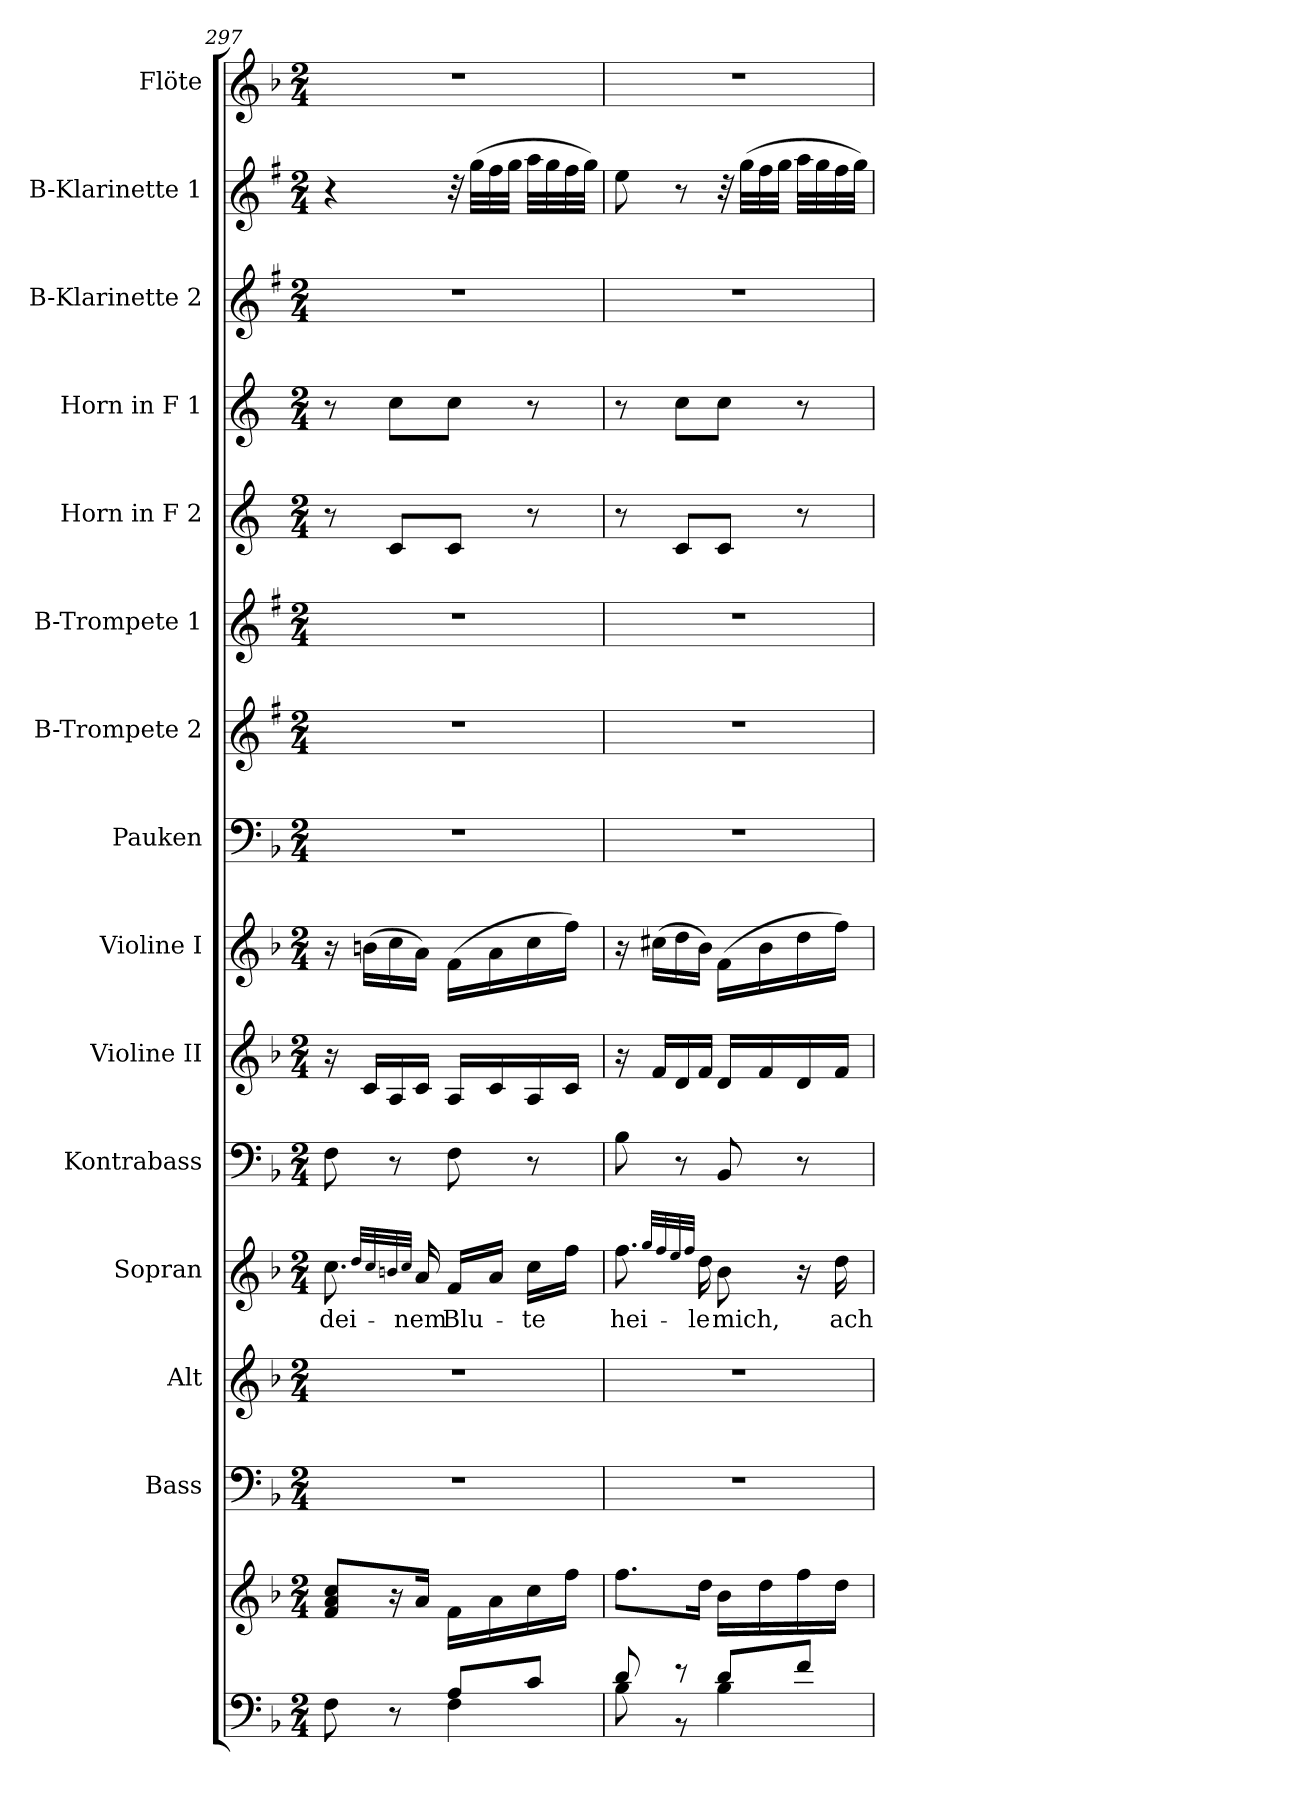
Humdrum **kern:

**kern	**kern	**kern	**kern	**kern	**text	**kern	**kern	**kern	**kern	**kern	**kern	**kern	**kern	**kern	**kern	**kern
*part15	*part15	*part14	*part13	*part12	*part12	*part11	*part10	*part9	*part8	*part7	*part6	*part5	*part4	*part3	*part2	*part1
*staff16	*staff15	*staff14	*staff13	*staff12	*staff12	*staff11	*staff10	*staff9	*staff8	*staff7	*staff6	*staff5	*staff4	*staff3	*staff2	*staff1
*	*	*I"Bass	*I"Alt	*I"Sopran	*	*I"Kontrabass	*I"Violine II	*I"Violine I	*I"Pauken	*I"B-Trompete 2	*I"B-Trompete 1	*I"Horn in F 2	*I"Horn in F 1	*I"B-Klarinette 2	*I"B-Klarinette 1	*I"Flöte
*	*	*I'B.	*I'A.	*I'S.	*	*I'Kb.	*I'Vl. II	*I'Vl. I	*I'Pk.	*I'B Trp. 2	*I'B Trp. 1	*	*	*I'B Kl. 2	*I'B Kl. 1	*I'Fl.
*clefF4	*clefG2	*clefF4	*clefG2	*clefG2	*	*clefF4	*clefG2	*clefG2	*clefF4	*clefG2	*clefG2	*clefG2	*clefG2	*clefG2	*clefG2	*clefG2
*	*	*	*	*	*	*ITrd7c12	*	*	*	*ITrd1c2	*ITrd1c2	*ITrd4c7	*ITrd4c7	*ITrd1c2	*ITrd1c2	*
*k[b-]	*k[b-]	*k[b-]	*k[b-]	*k[b-]	*	*k[b-]	*k[b-]	*k[b-]	*k[b-]	*k[b-]	*k[b-]	*k[b-]	*k[b-]	*k[b-]	*k[b-]	*k[b-]
*F:	*F:	*F:	*F:	*F:	*	*F:	*F:	*F:	*F:	*F:	*F:	*F:	*F:	*F:	*F:	*F:
*M2/4	*M2/4	*M2/4	*M2/4	*M2/4	*	*M2/4	*M2/4	*M2/4	*M2/4	*M2/4	*M2/4	*M2/4	*M2/4	*M2/4	*M2/4	*M2/4
=297	=297	=297	=297	=297	=297	=297	=297	=297	=297	=297	=297	=297	=297	=297	=297	=297
*^	*	*	*	*	*	*	*	*	*	*	*	*	*	*	*	*
!	!	!	!	!	!	!LO:LY:b	!	!	!	!	!	!	!	!	!	!	!
4ryy	8F\	8f/ 8a/ 8cc/L	2r	2r	8.cc\	dei-	8FF\	16r	16r	2r	2r	2r	8r	8r	2r	4r	2r
.	.	.	.	.	.	.	.	16c/LL	(>16bn\LL	.	.	.	.	.	.	.	.
.	8r	16r	.	.	.	.	8r	16A/	16cc\	.	.	.	8F/L	8f\L	.	.	.
.	.	.	.	.	32qdd/LLL	.	.	.	.	.	.	.	.	.	.	.	.
.	.	.	.	.	32qcc/	.	.	.	.	.	.	.	.	.	.	.	.
.	.	.	.	.	32qbn/	.	.	.	.	.	.	.	.	.	.	.	.
.	.	.	.	.	32qcc/JJJ	.	.	.	.	.	.	.	.	.	.	.	.
!	!	!	!	!	!	!LO:LY:b	!	!	!	!	!	!	!	!	!	!	!
.	.	16a/Jk	.	.	16a/	-nem	.	16c/JJ	16a\JJ)	.	.	.	.	.	.	.	.
!	!	!	!	!	!	!LO:LY:b	!	!	!	!	!	!	!	!	!	!	!
8A/L	4F\	16f\LL	.	.	16f/LL	Blu-	8FF\	16A/LL	(>16f\LL	.	.	.	8F/J	8f\J	.	32r	.
.	.	.	.	.	.	.	.	.	.	.	.	.	.	.	.	(>32ff\LLL	.
.	.	16a\	.	.	16a/JJ	.	.	16c/	16a\	.	.	.	.	.	.	32ee\	.
.	.	.	.	.	.	.	.	.	.	.	.	.	.	.	.	32ff\JJJ	.
!	!	!	!	!	!	!LO:LY:b	!	!	!	!	!	!	!	!	!	!	!
8c/J	.	16cc\	.	.	16cc\LL	-te	8r	16A/	16cc\	.	.	.	8r	8r	.	32gg\LLL	.
.	.	.	.	.	.	.	.	.	.	.	.	.	.	.	.	32ff\	.
.	.	16ff\JJ	.	.	16ff\JJ	.	.	16c/JJ	16ff\JJ)	.	.	.	.	.	.	32ee\	.
.	.	.	.	.	.	.	.	.	.	.	.	.	.	.	.	32ff\JJJ)	.
=298	=298	=298	=298	=298	=298	=298	=298	=298	=298	=298	=298	=298	=298	=298	=298	=298	=298
!	!	!	!	!	!	!LO:LY:b	!	!	!	!	!	!	!	!	!	!	!
8d/	8B-\	8.ff\L	2r	2r	8.ff\	hei-	8BB-\	16r	16r	2r	2r	2r	8r	8r	2r	8dd\	2r
.	.	.	.	.	.	.	.	16f/LL	(>16cc#X\LL	.	.	.	.	.	.	.	.
8r	8r	.	.	.	.	.	8r	16d/	16dd\	.	.	.	8F/L	8f\L	.	8r	.
.	.	.	.	.	32qgg/LLL	.	.	.	.	.	.	.	.	.	.	.	.
.	.	.	.	.	32qff/	.	.	.	.	.	.	.	.	.	.	.	.
.	.	.	.	.	32qee/	.	.	.	.	.	.	.	.	.	.	.	.
.	.	.	.	.	32qff/JJJ	.	.	.	.	.	.	.	.	.	.	.	.
!	!	!	!	!	!	!LO:LY:b	!	!	!	!	!	!	!	!	!	!	!
.	.	16dd\Jk	.	.	16dd\	-le	.	16f/JJ	16b-\JJ)	.	.	.	.	.	.	.	.
!	!	!	!	!	!	!LO:LY:b	!	!	!	!	!	!	!	!	!	!	!
8d/L	4B-\	16b-\LL	.	.	8b-\	mich,	8BBB-/	16d/LL	(>16f\LL	.	.	.	8F/J	8f\J	.	32r	.
.	.	.	.	.	.	.	.	.	.	.	.	.	.	.	.	(>32ff\LLL	.
.	.	16dd\	.	.	.	.	.	16f/	16b-\	.	.	.	.	.	.	32ee\	.
.	.	.	.	.	.	.	.	.	.	.	.	.	.	.	.	32ff\JJJ	.
8f/J	.	16ff\	.	.	16r	.	8r	16d/	16dd\	.	.	.	8r	8r	.	32gg\LLL	.
.	.	.	.	.	.	.	.	.	.	.	.	.	.	.	.	32ff\	.
!	!	!	!	!	!	!LO:LY:b	!	!	!	!	!	!	!	!	!	!	!
.	.	16dd\JJ	.	.	16dd\	ach	.	16f/JJ	16ff\JJ)	.	.	.	.	.	.	32ee\	.
.	.	.	.	.	.	.	.	.	.	.	.	.	.	.	.	32ff\JJJ)	.
*v	*v	*	*	*	*	*	*	*	*	*	*	*	*	*	*	*	*
=	=	=	=	=	=	=	=	=	=	=	=	=	=	=	=	=
*-	*-	*-	*-	*-	*-	*-	*-	*-	*-	*-	*-	*-	*-	*-	*-	*-
